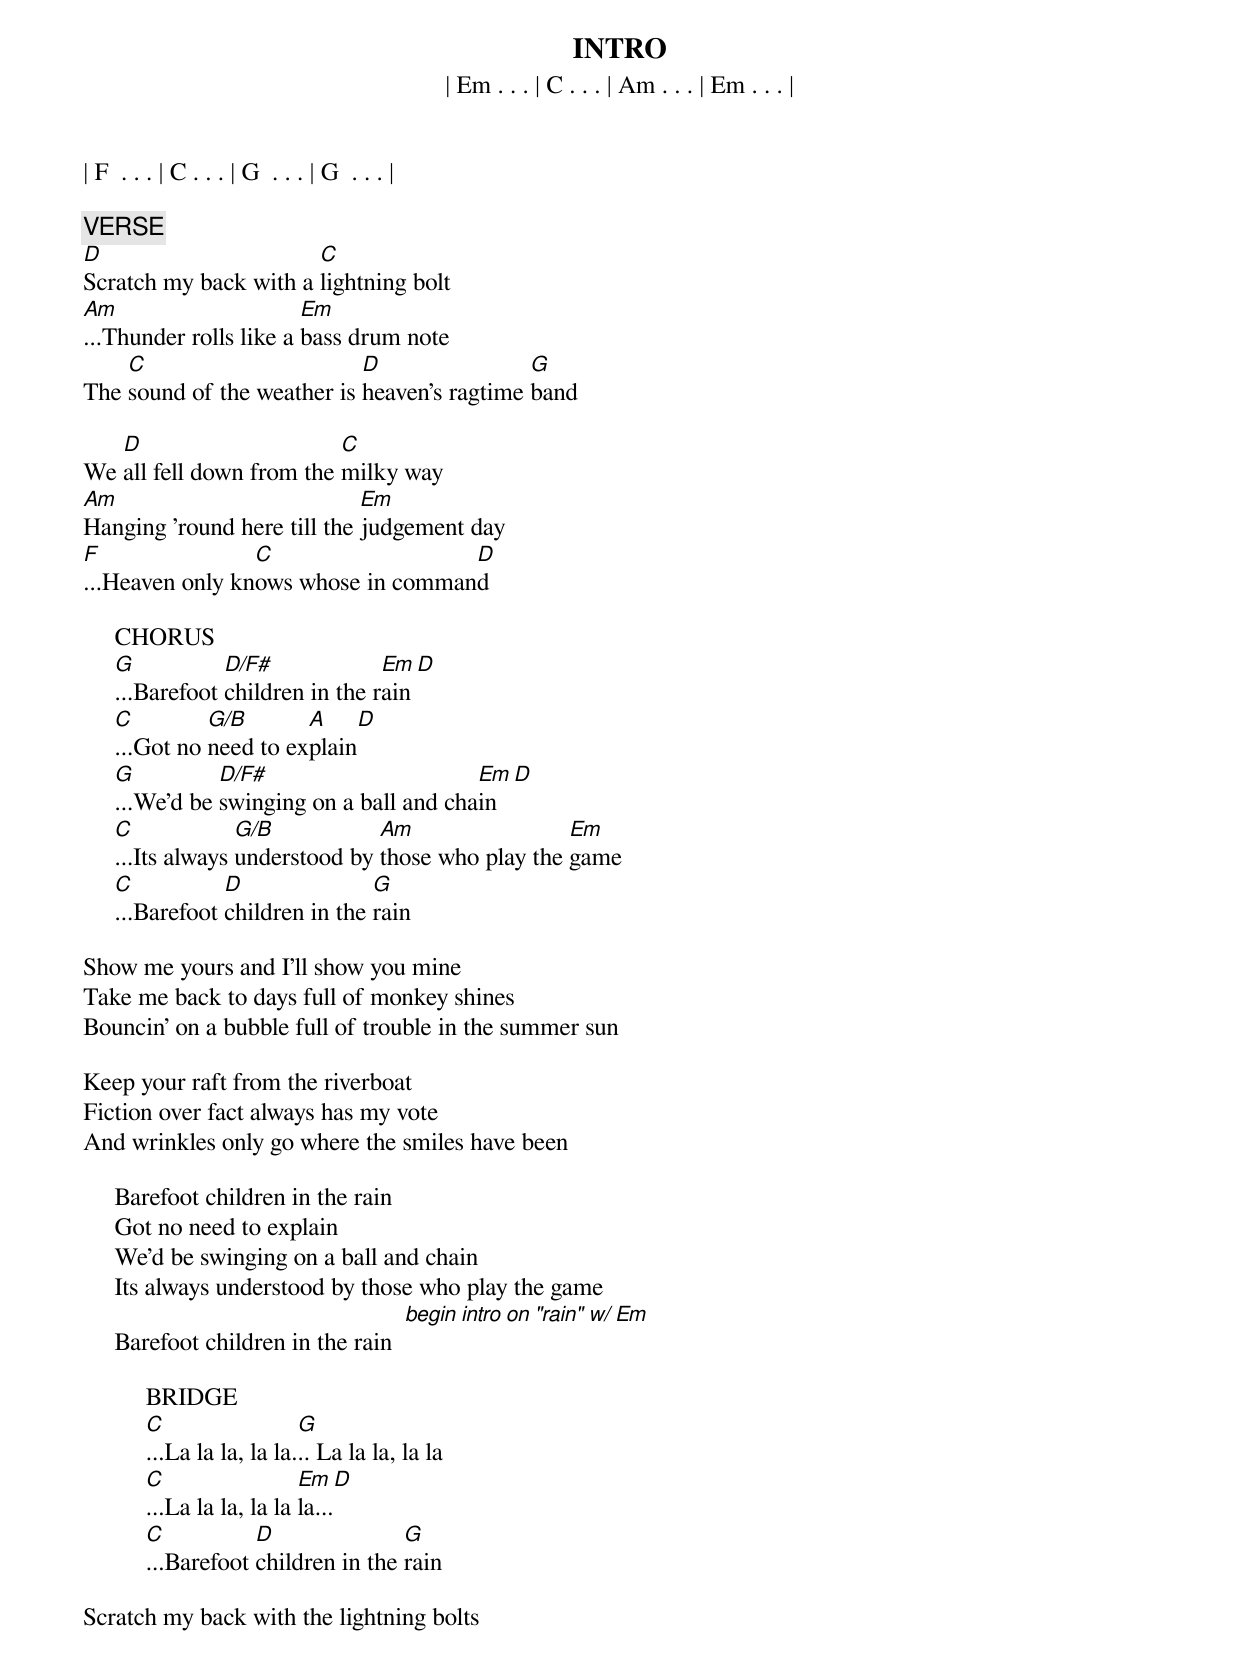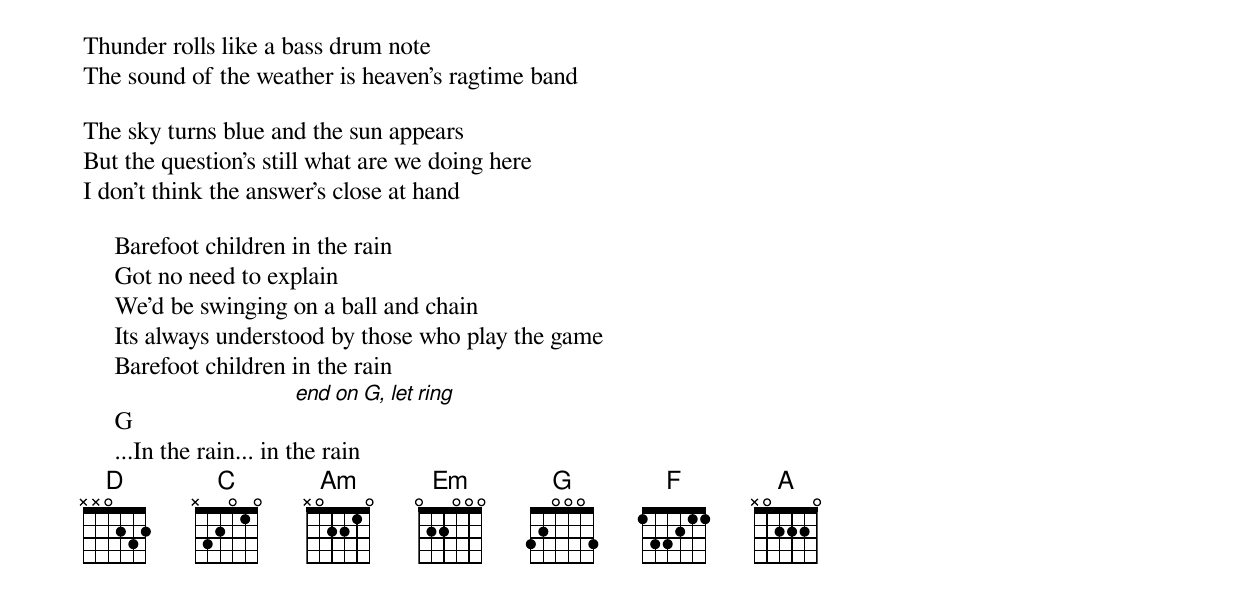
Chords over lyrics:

INTRO
| Em . . . | C . . . | Am . . . | Em . . . |
| F  . . . | C . . . | G  . . . | G  . . . |

VERSE
D                      C
Scratch my back with a lightning bolt
Am                      Em
...Thunder rolls like a bass drum note
    C                       D                G
The sound of the weather is heaven's ragtime band

   D                      C
We all fell down from the milky way
Am                           Em
Hanging 'round here till the judgement day
F                C                  D
...Heaven only knows whose in command

     CHORUS
     G           D/F#             Em    D
     ...Barefoot children in the rain
     C         G/B       A        D
     ...Got no need to explain
     G          D/F#                      Em    D
     ...We'd be swinging on a ball and chain
     C             G/B           Am                 Em
     ...Its always understood by those who play the game
     C           D               G
     ...Barefoot children in the rain

Show me yours and I'll show you mine
Take me back to days full of monkey shines
Bouncin' on a bubble full of trouble in the summer sun

Keep your raft from the riverboat
Fiction over fact always has my vote
And wrinkles only go where the smiles have been

     Barefoot children in the rain
     Got no need to explain
     We'd be swinging on a ball and chain
     Its always understood by those who play the game
     Barefoot children in the rain  [begin intro on "rain" w/ Em]

          BRIDGE
          C                  G
          ...La la la, la la... La la la, la la
          C                  Em      D
          ...La la la, la la la...
          C           D               G
          ...Barefoot children in the rain

Scratch my back with the lightning bolts
Thunder rolls like a bass drum note
The sound of the weather is heaven's ragtime band

The sky turns blue and the sun appears
But the question's still what are we doing here
I don't think the answer's close at hand

     Barefoot children in the rain
     Got no need to explain
     We'd be swinging on a ball and chain
     Its always understood by those who play the game
     Barefoot children in the rain
     G     			[end on G, let ring]
     ...In the rain... in the rain
